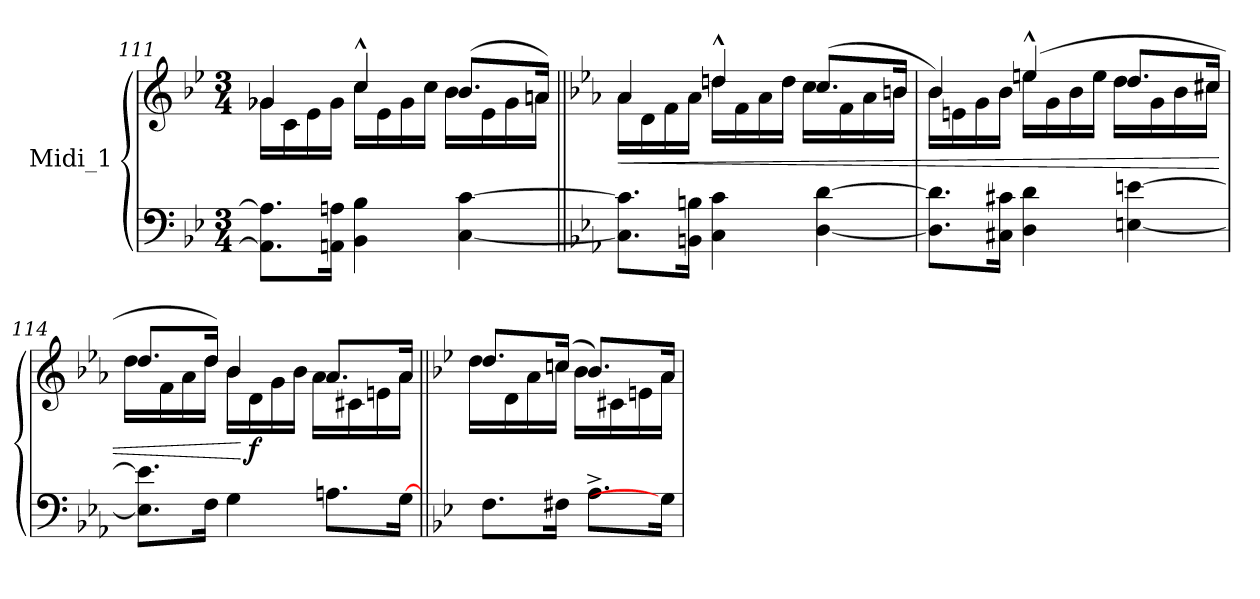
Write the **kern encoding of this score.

**kern	**kern	**dynam
*part1	*part1	*part1
*staff2	*staff1	*staff1/2
*I"Midi_1	*	*
!!LO:LB:g=z
*clefF4	*clefG2	*
*k[b-e-]	*k[b-e-]	*
*B-:	*B-:	*
*M3/4	*M3/4	*
=111	=111	=111
*	*^	*
8.AA-\] 8.A-\]L	4g-X/	16g-\LL	.
.	.	16c\	.
.	.	16e-\	.
16AAn\ 16An\Jk	.	16g-\JJ	.
4BB-\ 4B-\	4cc^^/	16cc\LL	.
.	.	16e-\	.
.	.	16g-\	.
.	.	16cc\JJ	.
[4C\ [4c\	(>8.b-/L	16b-\LL	.
.	.	16e-\	.
.	.	16g-\	.
.	16ani/Jk)	16ani\JJ	.
!!LO:LB:g=z	!!
=112||	=112||	=112||	=112||
*k[b-e-a-]	*k[b-e-a-]	*	*
*E-:	*E-:	*	*
!	!	!	!LO:HP:b
8.C\] 8.c\]L	4a-/	16a-\LL	<
.	.	16d\	.
.	.	16f\	.
16BBn\ 16Bn\Jk	.	16a-\JJ	.
4C\ 4c\	4ddni^^/	16ddni\LL	.
.	.	16f\	.
.	.	16a-\	.
.	.	16dd\JJ	.
[4D\ [4d\	(>8.cc/L	16cc\LL	.
.	.	16f\	.
.	.	16a-\	.
.	16bn/Jk	16b\JJ	.
=113	=113	=113	=113
8.D\] 8.d\]L	4b-i/)	16b-i\LL	.
.	.	16en\	.
.	.	16g\	.
16C#X\ 16c#X\Jk	.	16b-\JJ	.
4D\ 4d\	(>4een^^/	16ee\LL	.
.	.	16g\	.
.	.	16b-\	.
.	.	16ee\JJ	.
[4En\ [4en\	8.dd/L	16dd\LL	.
.	.	16g\	.
.	.	16b-\	.
.	16cc#X/Jk	16cc#\JJ	.
!!LO:PB:g=z	!!
=114	=114	=114	=114
8.E\] 8.e\]L	8.dd/L	16dd\LL	.
.	.	16f\	.
.	.	16a-\	.
16F\Jk	16dd/Jk)	16dd\JJ	.
4G\	4b-/	16b-\LL	.
!	!	!	!LO:DY:n=1:b
.	.	16d\	[ f
.	.	16g\	.
.	.	16b-\JJ	.
8.An\L	8.a-/L	16a-\LL	.
.	.	16c#X\	.
.	.	16en\	.
[16G\Jk	16a-/Jk	16a-\JJ	.
!!LO:LB:g=z	!!
=115||	=115||	=115||	=115||
*k[b-e-]	*k[b-e-]	*	*
*B-:	*B-:	*	*
8.F\L	8.dd/L	16dd\LL	.
.	.	16d\	.
.	.	16a\	.
16F#X\Jk	(>16ccni/Jk	16ccni\JJ	.
8.A^\L	8.b-/L)	16b-\LL	.
.	.	16c#X\	.
.	.	16en\	.
16G\Jk]	16a/Jk	16a\JJ	.
*	*v	*v	*
=	=	=
*-	*-	*-
